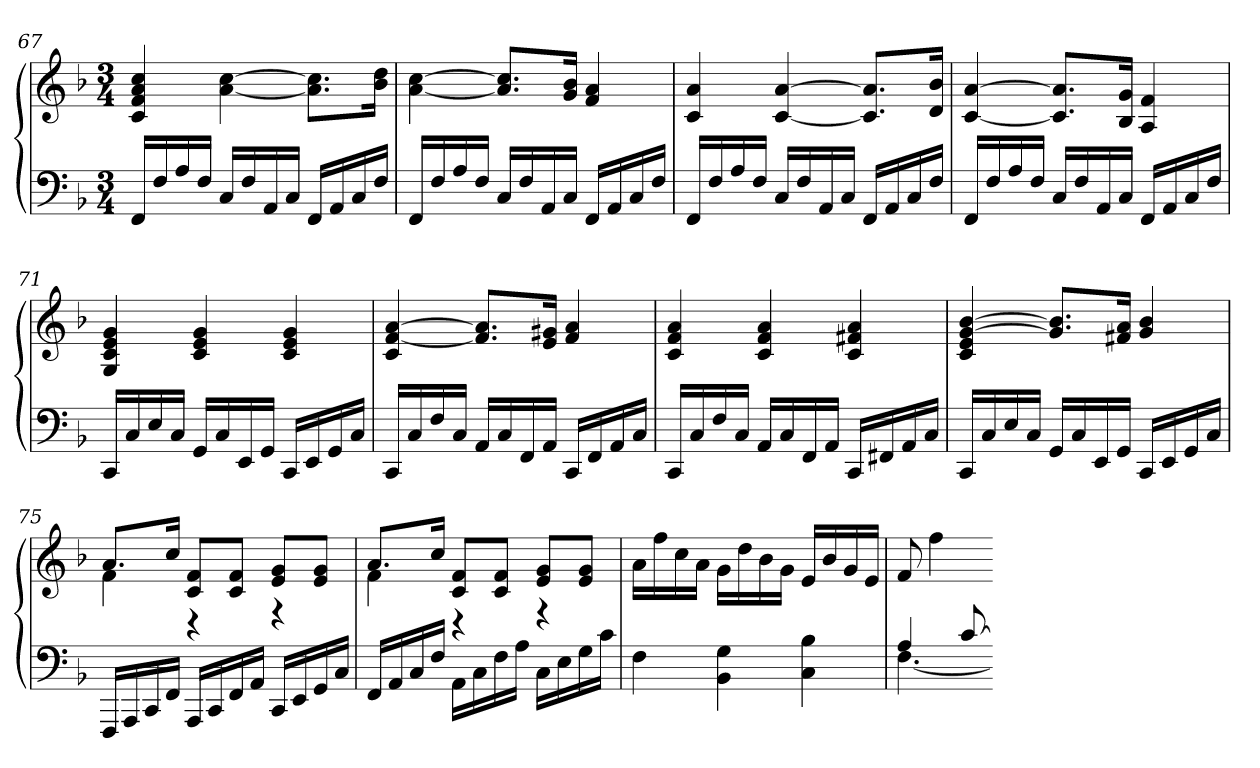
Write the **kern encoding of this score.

**kern	**kern
*part1	*part1
*staff2	*staff1
*clefF4	*clefG2
*k[b-]	*k[b-]
*F:	*F:
*M3/4	*M3/4
=67	=67
16FFLL	4c 4f 4a 4cc
16F	.
16A	.
16FJJ	.
16CLL	[4a [4cc
16F	.
16AA	.
16CJJ	.
16FFLL	8.a] 8.cc]L
16AA	.
16C	.
16FJJ	16b- 16ddJk
=68	=68
16FFLL	[4a [4cc
16F	.
16A	.
16FJJ	.
16CLL	8.a] 8.cc]L
16F	.
16AA	.
16CJJ	16g 16b-Jk
16FFLL	4f 4a
16AA	.
16C	.
16FJJ	.
=69	=69
16FFLL	4c 4a
16F	.
16A	.
16FJJ	.
16CLL	[4c [4a
16F	.
16AA	.
16CJJ	.
16FFLL	8.c] 8.a]L
16AA	.
16C	.
16FJJ	16d 16b-Jk
=70	=70
16FFLL	[4c [4a
16F	.
16A	.
16FJJ	.
16CLL	8.c] 8.a]L
16F	.
16AA	.
16CJJ	16B- 16gJk
16FFLL	4A 4f
16AA	.
16C	.
16FJJ	.
=71	=71
16CCLL	4G 4c 4e 4g
16C	.
16E	.
16CJJ	.
16GGLL	4c 4e 4g
16C	.
16EE	.
16GGJJ	.
16CCLL	4c 4e 4g
16EE	.
16GG	.
16CJJ	.
=72	=72
16CCLL	4c [4f [4a
16C	.
16F	.
16CJJ	.
16AALL	8.f] 8.a]L
16C	.
16FF	.
16AAJJ	16e 16g#XJk
16CCLL	4f 4a
16FF	.
16AA	.
16CJJ	.
=73	=73
16CCLL	4c 4f 4a
16C	.
16F	.
16CJJ	.
16AALL	4c 4f 4a
16C	.
16FF	.
16AAJJ	.
16CCLL	4c 4f#X 4a
16FF#X	.
16AA	.
16CJJ	.
=74	=74
16CCLL	4c 4e [4g [4b-
16C	.
16E	.
16CJJ	.
16GGLL	8.g] 8.b-]L
16C	.
16EE	.
16GGJJ	16f#X 16aJk
16CCLL	4g 4b-
16EE	.
16GG	.
16CJJ	.
=75	=75
*	*^
16FFFLL	8.aL	4f
16AAA	.	.
16CC	.	.
16FFJJ	16ccJk	.
16AAALL	8c 8fL	4r
16CC	.	.
16FF	8c 8fJ	.
16AAJJ	.	.
16CCLL	8e 8gL	4r
16EE	.	.
16GG	8e 8gJ	.
16CJJ	.	.
=76	=76	=76
16FFLL	8.aL	4f
16AA	.	.
16C	.	.
16FJJ	16ccJk	.
16AALL	8c 8fL	4r
16C	.	.
16F	8c 8fJ	.
16AJJ	.	.
16CLL	8e 8gL	4r
16E	.	.
16G	8e 8gJ	.
16cJJ	.	.
*	*v	*v
=77	=77
4F	16aLL
.	16ff
.	16cc
.	16aJJ
4BB- 4G	16gLL
.	16dd
.	16b-
.	16gJJ
4C 4B-	16eLL
.	16b-
.	16g
.	16eJJ
=78	=78
*^	*
4A	[4.F	8f
.	.	4ff
[8c	.	.
*v	*v	*
=-	=-
*-	*-
